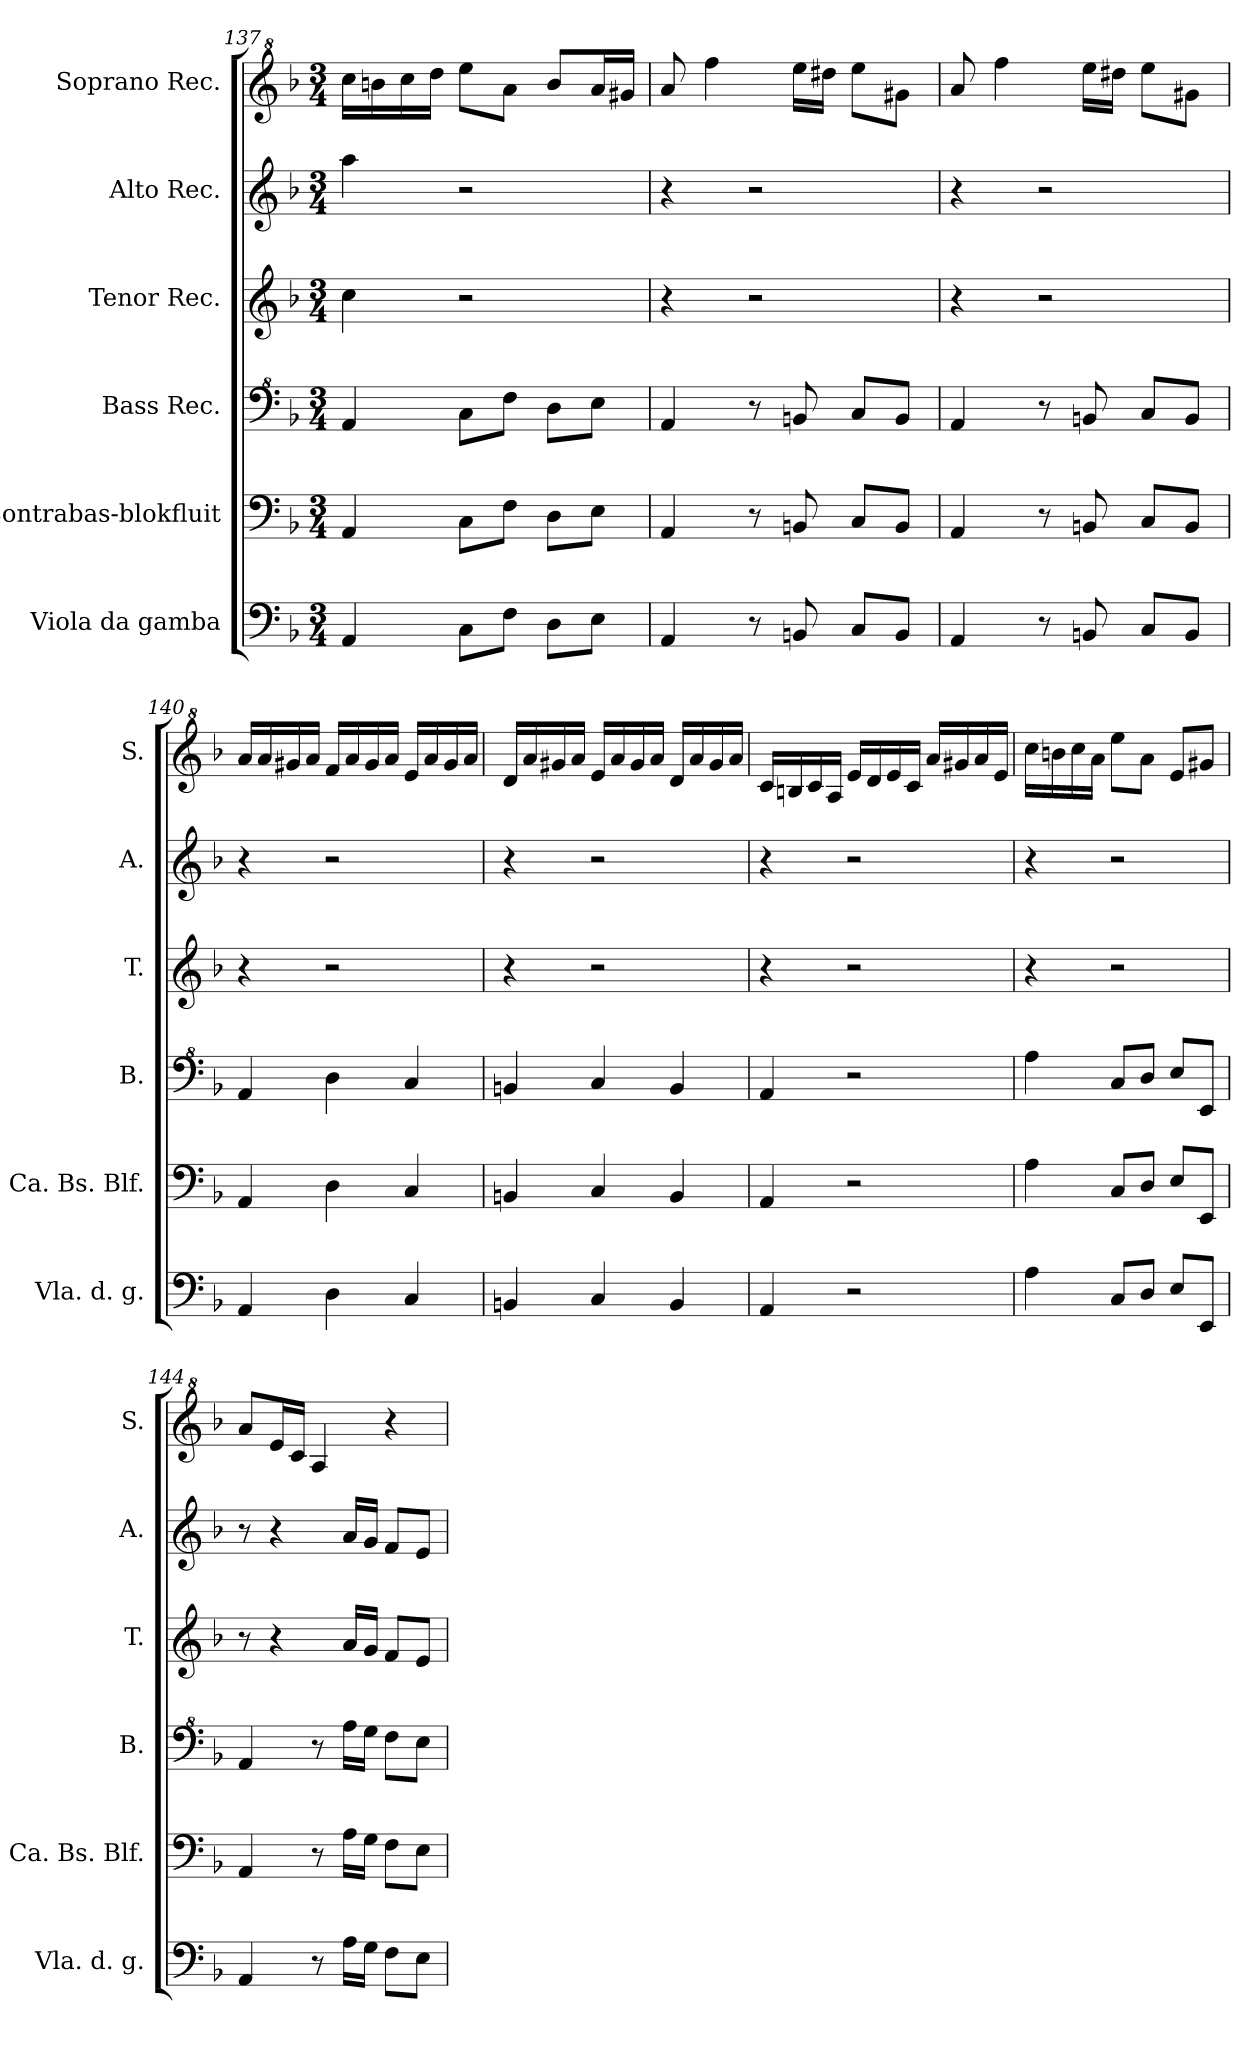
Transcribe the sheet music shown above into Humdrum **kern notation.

**kern	**kern	**kern	**kern	**kern	**kern
*part6	*part5	*part4	*part3	*part2	*part1
*staff6	*staff5	*staff4	*staff3	*staff2	*staff1
*I"Viola da gamba	*I"Contrabas-blokfluit	*I"Bass Rec.	*I"Tenor Rec.	*I"Alto Rec.	*I"Soprano Rec.
*I'Vla. d. g.	*I'Ca. Bs. Blf.	*I'B.	*I'T.	*I'A.	*I'S.
*clefF4	*clefF4	*clefF^4	*clefG2	*clefG2	*clefG^2
*k[b-]	*k[b-]	*k[b-]	*k[b-]	*k[b-]	*k[b-]
*M3/4	*M3/4	*M3/4	*M3/4	*M3/4	*M3/4
=137	=137	=137	=137	=137	=137
4AA/	4AA/	4A/	4cc\	4aa\	16ccc\LL
.	.	.	.	.	16bbn\
.	.	.	.	.	16ccc\
.	.	.	.	.	16ddd\JJ
8C\L	8C\L	8c\L	2r	2r	8eee\L
8F\J	8F\J	8f\J	.	.	8aa\J
8D\L	8D\L	8d\L	.	.	8bb/L
8E\J	8E\J	8e\J	.	.	16aa/L
.	.	.	.	.	16gg#X/JJ
=138	=138	=138	=138	=138	=138
4AA/	4AA/	4A/	4r	4r	8aa/
.	.	.	.	.	4fff\
8r	8r	8r	2r	2r	.
8BBn/	8BBn/	8Bn/	.	.	16eee\LL
.	.	.	.	.	16ddd#X\JJ
8C/L	8C/L	8c/L	.	.	8eee\L
8BB/J	8BB/J	8B/J	.	.	8gg#X\J
=139	=139	=139	=139	=139	=139
4AA/	4AA/	4A/	4r	4r	8aa/
.	.	.	.	.	4fff\
8r	8r	8r	2r	2r	.
8BBn/	8BBn/	8Bn/	.	.	16eee\LL
.	.	.	.	.	16ddd#X\JJ
8C/L	8C/L	8c/L	.	.	8eee\L
8BB/J	8BB/J	8B/J	.	.	8gg#X\J
=140	=140	=140	=140	=140	=140
4AA/	4AA/	4A/	4r	4r	16aa/LL
.	.	.	.	.	16aa/
.	.	.	.	.	16gg#X/
.	.	.	.	.	16aa/JJ
4D\	4D\	4d\	2r	2r	16ff/LL
.	.	.	.	.	16aa/
.	.	.	.	.	16gg#/
.	.	.	.	.	16aa/JJ
4C/	4C/	4c/	.	.	16ee/LL
.	.	.	.	.	16aa/
.	.	.	.	.	16gg#/
.	.	.	.	.	16aa/JJ
=141	=141	=141	=141	=141	=141
4BBn/	4BBn/	4Bn/	4r	4r	16dd/LL
.	.	.	.	.	16aa/
.	.	.	.	.	16gg#X/
.	.	.	.	.	16aa/JJ
4C/	4C/	4c/	2r	2r	16ee/LL
.	.	.	.	.	16aa/
.	.	.	.	.	16gg#/
.	.	.	.	.	16aa/JJ
4BB/	4BB/	4B/	.	.	16dd/LL
.	.	.	.	.	16aa/
.	.	.	.	.	16gg#/
.	.	.	.	.	16aa/JJ
!!LO:PB:g=z
=142	=142	=142	=142	=142	=142
4AA/	4AA/	4A/	4r	4r	16cc/LL
.	.	.	.	.	16bn/
.	.	.	.	.	16cc/
.	.	.	.	.	16a/JJ
2r	2r	2r	2r	2r	16ee/LL
.	.	.	.	.	16dd/
.	.	.	.	.	16ee/
.	.	.	.	.	16cc/JJ
.	.	.	.	.	16aa/LL
.	.	.	.	.	16gg#X/
.	.	.	.	.	16aa/
.	.	.	.	.	16ee/JJ
=143	=143	=143	=143	=143	=143
4A\	4A\	4a\	4r	4r	16ccc\LL
.	.	.	.	.	16bbn\
.	.	.	.	.	16ccc\
.	.	.	.	.	16aa\JJ
8C/L	8C/L	8c/L	2r	2r	8eee\L
8D/J	8D/J	8d/J	.	.	8aa\J
8E/L	8E/L	8e/L	.	.	8ee/L
8EE/J	8EE/J	8E/J	.	.	8gg#X/J
=144	=144	=144	=144	=144	=144
4AA/	4AA/	4A/	8r	8r	8aa/L
.	.	.	4r	4r	16ee/L
.	.	.	.	.	16cc/JJ
8r	8r	8r	.	.	4a/
16A\LL	16A\LL	16a\LL	16a/LL	16a/LL	.
16G\JJ	16G\JJ	16g\JJ	16g/JJ	16g/JJ	.
8F\L	8F\L	8f\L	8f/L	8f/L	4r
8E\J	8E\J	8e\J	8e/J	8e/J	.
=	=	=	=	=	=
*-	*-	*-	*-	*-	*-
